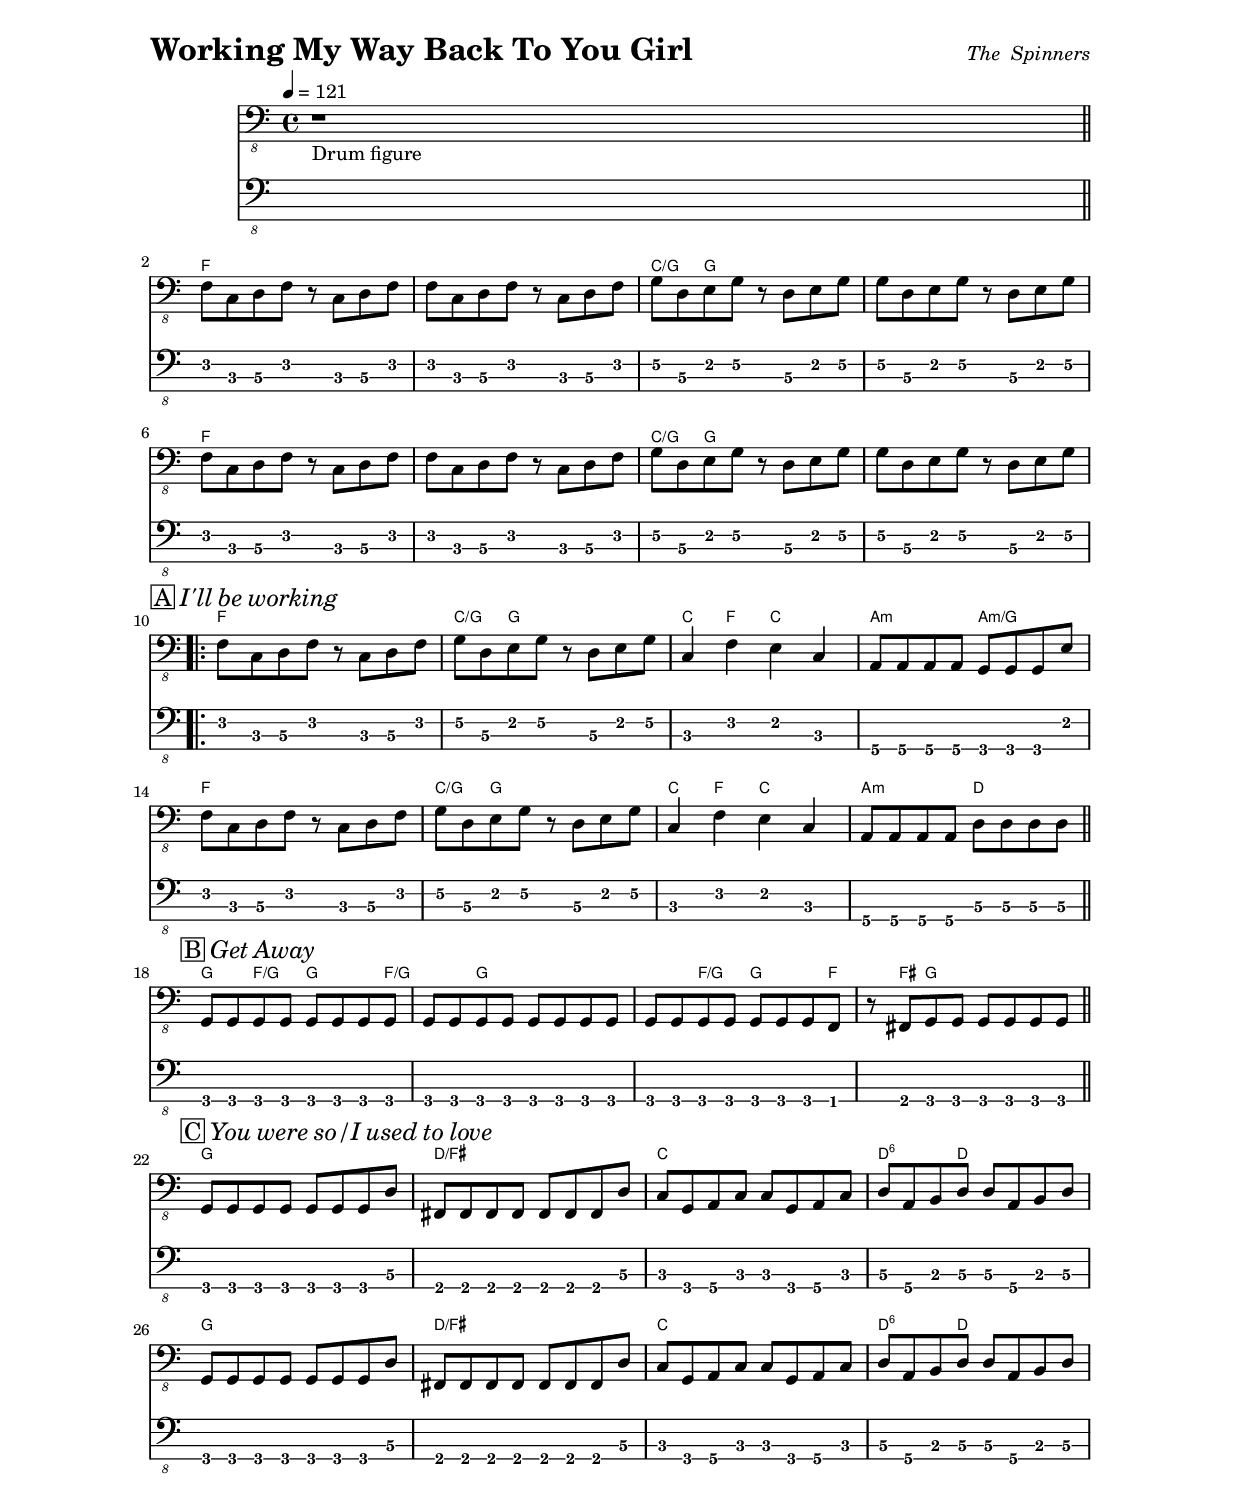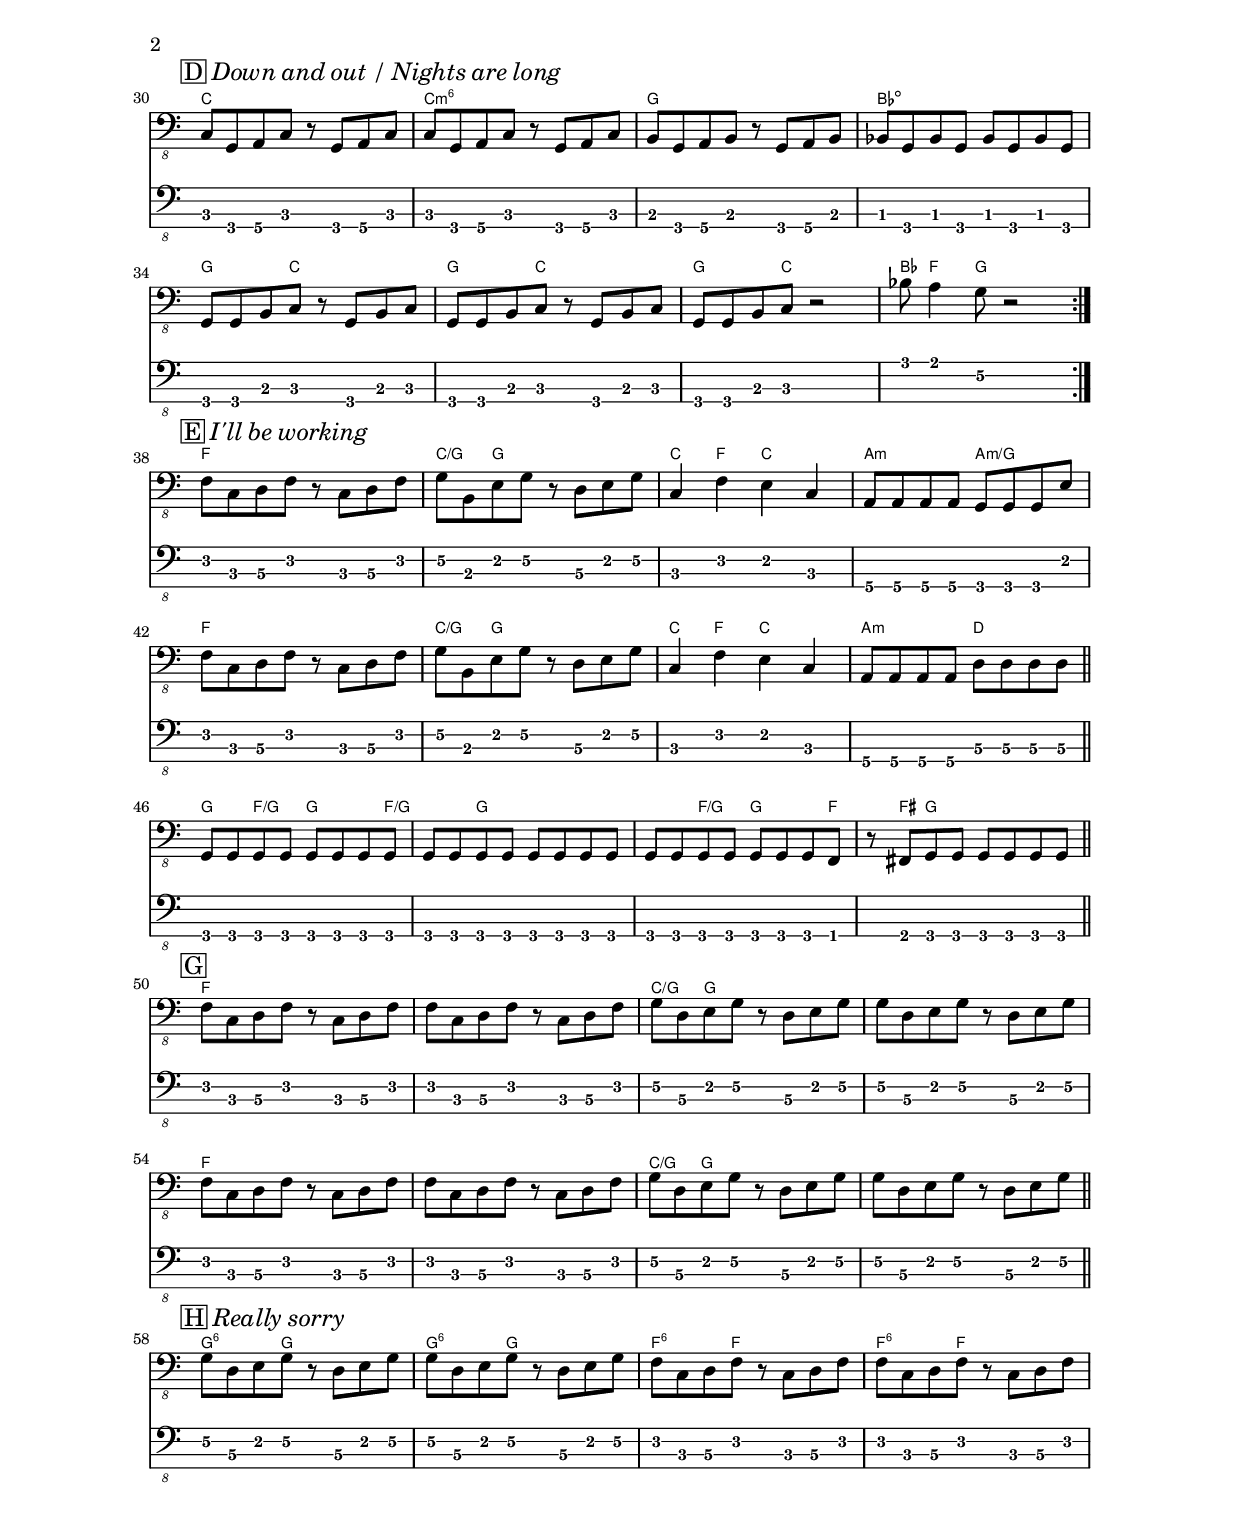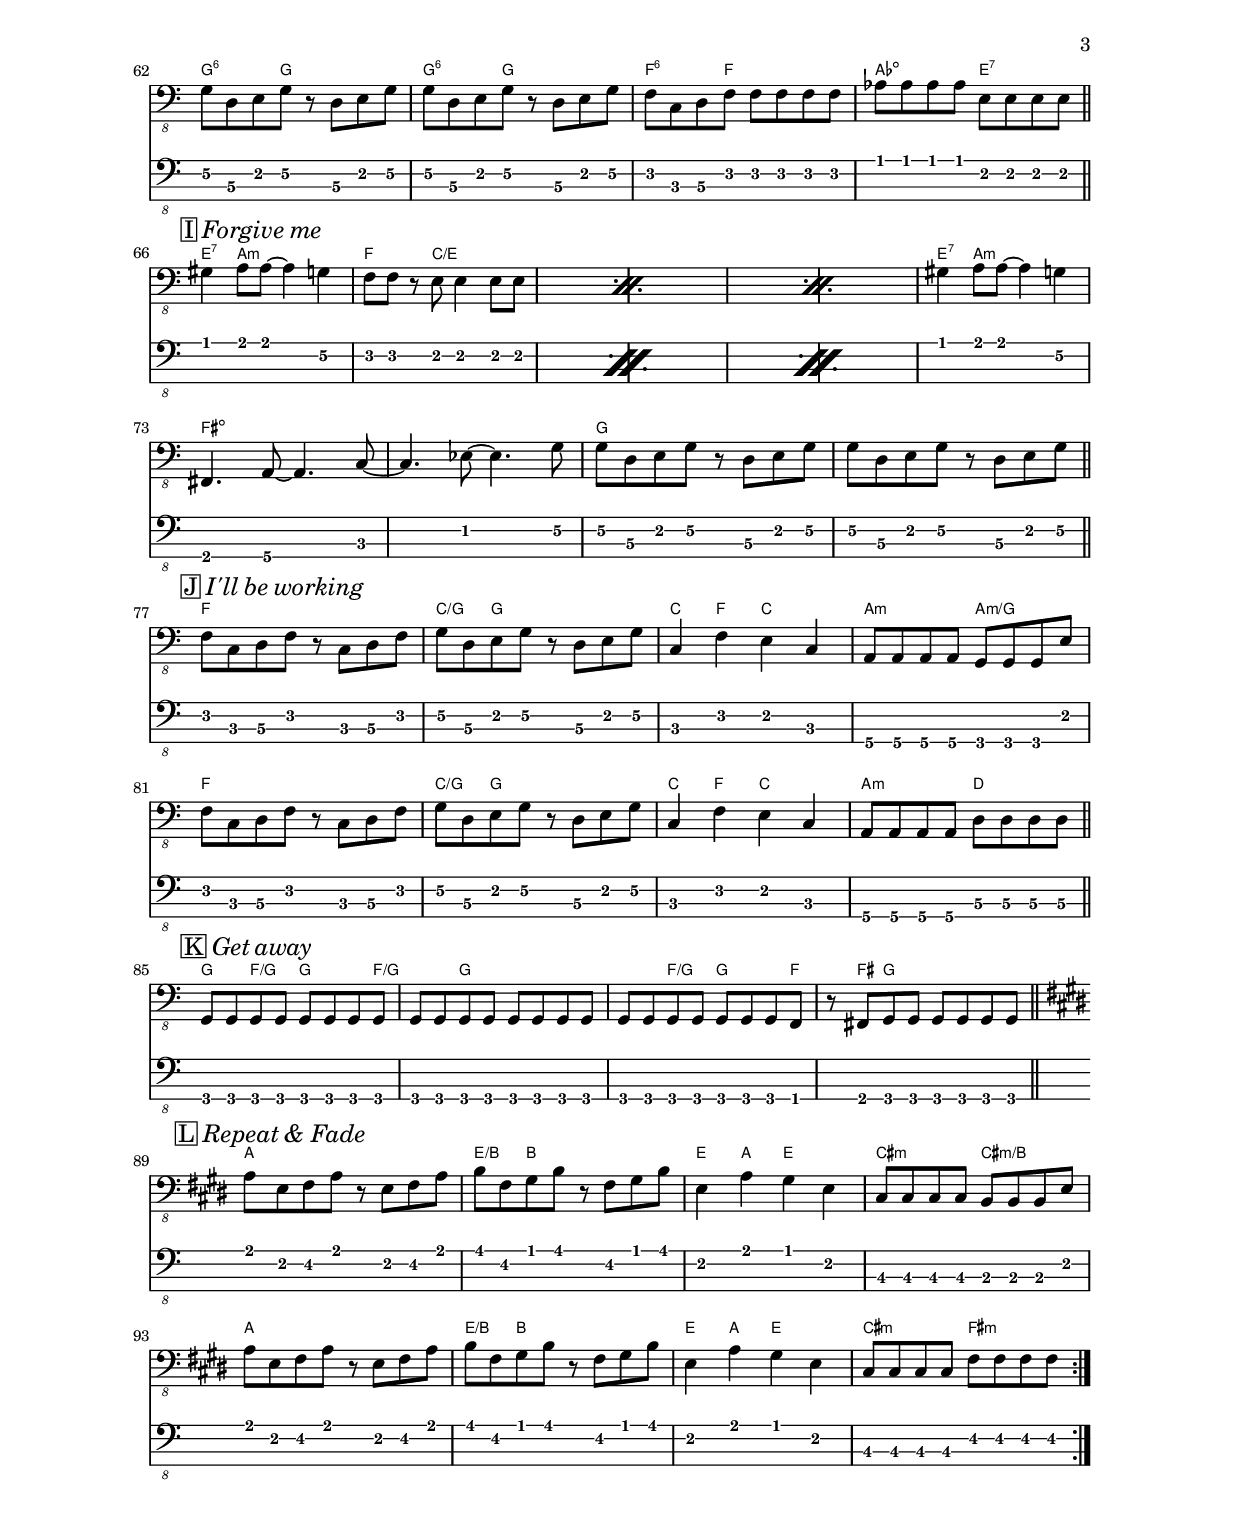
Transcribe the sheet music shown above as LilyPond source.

% LilyBin

\version "2.18.0"
\include "english.ly"

\header {
  piece = \markup { \fontsize #4 \bold "Working My Way Back To You Girl" }
  opus = \markup { \italic "The	 Spinners" }
}

\paper { 
  left-margin = 1.0 \in
  right-margin = 1.0 \in
  top-margin = 1.0 \in
  bottom-margin = 1.0 \in
}

#(set-global-staff-size 17)

cbreak = { 
  \break
} 
sbreak = { \break }


global = {
  \time 4/4
  \tempo 4 = 121
}

my_notes = \relative c {
  \clef "bass_8"
  \key c \major
  
  %% 1
  r1-"Drum figure" \bar "||"
  
  %% 5
  \sbreak
  f,8 c d f r c d f | f c d f r c d f | g8 d e g r d e g | g d e g r d e g |
  \cbreak
  f8 c d f r c d f | f c d f r c d f | g8 d e g r d e g | g d e g r d e g |
  
  %% 13 
  \sbreak
  \repeat volta 2 {
    
    f8 \mark \markup { \box A \italic {I'll be working} }
    c d f r c d f | g8 d e g r d e g | c,4 f e c | a8 a a a g g g e' |
    
    %% 17
    \cbreak
    f8 c d f r c d f | g8 d e g r d e g | c,4 f e c | a8 a a a d d d d \bar "||"
    
    %% 21
    \sbreak
    \mark \markup { \box B \italic {Get Away} }
    g,8 g g g g g g g | g g g g g g g g | g g g g g g g f | r8 fs g g g g g g \bar "||"
    
    %% 25
    \sbreak
    \mark \markup { \box C \italic {You were so/I used to love} }
    g8 g g g g g g d' | fs, fs fs fs fs fs fs d' | c g a c c g a c | d a b d d a b d |
    
    %% 29
    \cbreak
    g,8 g g g g g g d' | fs, fs fs fs fs fs fs d' | c g a c c g a c | d a b d d a b d |
    
    % 33
    \sbreak
     \mark \markup { \box D \italic {Down and out / Nights are long} }
    c8 g a c r g a c | c g a c r g a c | b g a b r g a b | bf g bf g bf g bf g |
    
    %% 37
    \cbreak
    g g b c r g b c | g g b c r g b c | g g b c r2 | bf'8 a4 g8 r2 |
  }
  
  %% 41
  \sbreak
  \mark \markup { \box E \italic {I'll be working} }
  f8 c d f r c d f | g b, e g r d e g | c,4 f e c | a8 a a a g g g e' |

  %% 45
  \cbreak
  f8 c d f r c d f | g b, e g r d e g | c,4 f e c | a8 a a a d d d d \bar "||"
  
  %% 49
  \cbreak
  g,8 g g g g g g g | g g g g g g g g | g g g g g g g f | r fs g g g g g g \bar "||"
  
  %% 53
  \sbreak
  \mark \markup { \box G }
  f'8 c d f r c d f | f c d f r c d f | g d e g r d e g | g d e g r d e g |  

  %% 57 
  \cbreak
  f8 c d f r c d f | f c d f r c d f | g d e g r d e g | g d e g r d e g \bar "||"  

  %% 61
  \sbreak
  \mark \markup { \box H \italic { Really sorry } }
  g8 d e g r d e g | g8 d e g r d e g | f c d f r c d f | f c d f r c d f |  

  %% 65
  \cbreak
  g8 d e g r d e g | g8 d e g r d e g | f c d f f f f f | af af af af e e e e \bar "||"

  %% 69
  \sbreak
  \mark \markup { \box I \italic { Forgive me } }
  \repeat percent 3 { gs4 a8 a8~ a4 g | f8 f r e8 e4 e8 e8 | }
  gs4 a8 a8~ a4 g  |
  
  %% 76
  \cbreak
  fs,4. a8~ a4. c8~ | c4. ef8~ ef4. g8 | g8 d e g r d e g | g d e g r d e g \bar "||"
  
  %% 80
  \sbreak
  \mark \markup { \box J \italic { I'll be working } }
  f8 c d f r c d f | g8 d e g r d e g | c,4 f e c | a8 a a a g g g e' |

  %% 84
  \cbreak
  f8 c d f r c d f | g8 d e g r d e g | c,4 f e c | a8 a a a d d d d \bar "||"
  
  %% 88 
  \sbreak
  \mark \markup { \box K \italic { Get away } }
  g,8 g g g g g g g | g g g g g g g g | g g g g g g g f | r8 fs g g g g g g \bar "||"
  

  \key e \major

  \sbreak
  \repeat volta 2 {
    %% 92
    a'8 \mark \markup { \box L \italic { Repeat & Fade } }
    e fs a r e fs a | b8 fs gs b r fs gs b | e,4 a gs e | cs8 cs cs cs b b b e |
    
    %% 96
    \cbreak
    a8 e fs a r e fs a | b8 fs gs b r fs gs b | e,4 a gs e | cs8 cs cs cs fs fs fs fs |
  }
  
}

my_chords = \chordmode {
  \set majorSevenSymbol = \markup { maj7 }

  %% 1
  s1 |
  
  %% 5
  f1 | s1 | c4/g g s2 | s1 |
  f1 | s1 | c4/g g s2 | s1 |

  \repeat volta 2 {
  
    %% 13
    f1 | c4/g g s2 | c4 f c s | a2:min a2:min/g |
    
    %% 17
    f1 | c4/g g s2 | c4 f c s | a2:min d |
    
    %% 21
    g4 f4/g g4. f8/g | s4 g s2 | s4 f/g g4. f8 | s8 fs8 g4 s2 |
    
    %% 25
    g1 | d/fs | c | d8:6 s8 s8 d8 s2 |
    %% 29
    g1 | d/fs | c | d8:6 s8 s8 d8 s2 |
  
    %% 33
    c1 | c:min6 | g | bf:dim |
    %% 37
    g4.  c8 s2 | g4.  c8 s2 | g4.  c8 s2 | bf8 f4 g8 s2 |
  }
  
  %% 41
  f1 | c4/g g2. | c4 f c2 | a2:min a2:min/g | 

  %% 45
  f1 | c4/g g2. | c4 f c2 | a2:min d2 | 
  
  %% 49
  g4 f/g g4. f8/g | s4 g2. | s4 f/g g4. f8 | s8 fs g2. | 
  
  %% 53
  f1 | s1 | c4/g g2. | s1 |
  
  %% 57
  f1 | s1 | c4/g g2. | s1 |
  
  %% 61
  g4.:6 g8 s2 | g4.:6 g8 s2 | f4.:6 f8 s2 | f4.:6 f8 s2 |
  
  %% 66
  g4.:6 g8 s2 | g4.:6 g8 s2 | f4.:6 f8 s2 | af2:dim e2:7 |
  
  %% 69
  \repeat percent 3 { e4:7 a:min s2 | f4. c8/e s2 } 
  e4:7 a:min s2 |
  
  %% 76
  fs1:dim | s1 | g1 | s1 |
  
  %% 80
  f1 | c4/g g s2 | c4 f c s | a2:min a2:min/g |
  
  %% 84
  f1 | c4/g g s2 | c4 f c s | a2:min d |

  %% 88
  g4 f4/g g4. f8/g | s4 g s2 | s4 f/g g4. f8 | s8 fs8 g4 s2 |
  
  \key e \major

  \sbreak
  \repeat volta 2 {
    %% 92
    a1 | e4/b b s2 | e4 a e s | cs2:min cs2:min/b |
    
    %% 96
    a1 | e4/b b s2 | e4 a e s | cs2:min fs2:min |
  }  

}

ticktock = \drummode {
}


my_music = <<
  \new ChordNames {
    \set ChordNames.midiInstrument = "percussive organ"
    \set ChordNames.midiMaximumVolume = #0.4
    \set chordChanges = ##t
    \global
    \my_chords
  }
  \new Staff {
    \set Staff.midiInstrument = #"electric bass (finger)"
    \set Staff.midiMinimumVolume = #0.7
    \set Staff.midiMaximumVolume = #0.95
    \global
    \my_notes
  }
  \tag #'scoreOnly
  \new TabStaff
    \with { stringTunings = #bass-tuning } 
  { 
    \set TabStaff.minimumFret = #1
    \set TabStaff.restrainOpenStrings = ##t
    \global
    \my_notes
  }
  \tag #'midiOnly
  \new DrumStaff = TickTock <<
    \new DrumVoice = "ticktock" {
      \set DrumStaff.instrumentName = "TickTock"
      \set DrumStaff.midiMaximumVolume = #0.7
      \global
      \ticktock
    }
  >>
>>
  
\score {
  \removeWithTag #'midiOnly \my_music
  \layout {
    \context {
      \Score
        \override StringNumber #'stencil = ##f
        \override ChordName.font-size = -2
    }
  }
}

\score {
  \removeWithTag #'scoreOnly \unfoldRepeats \my_music
  \midi {}
}
